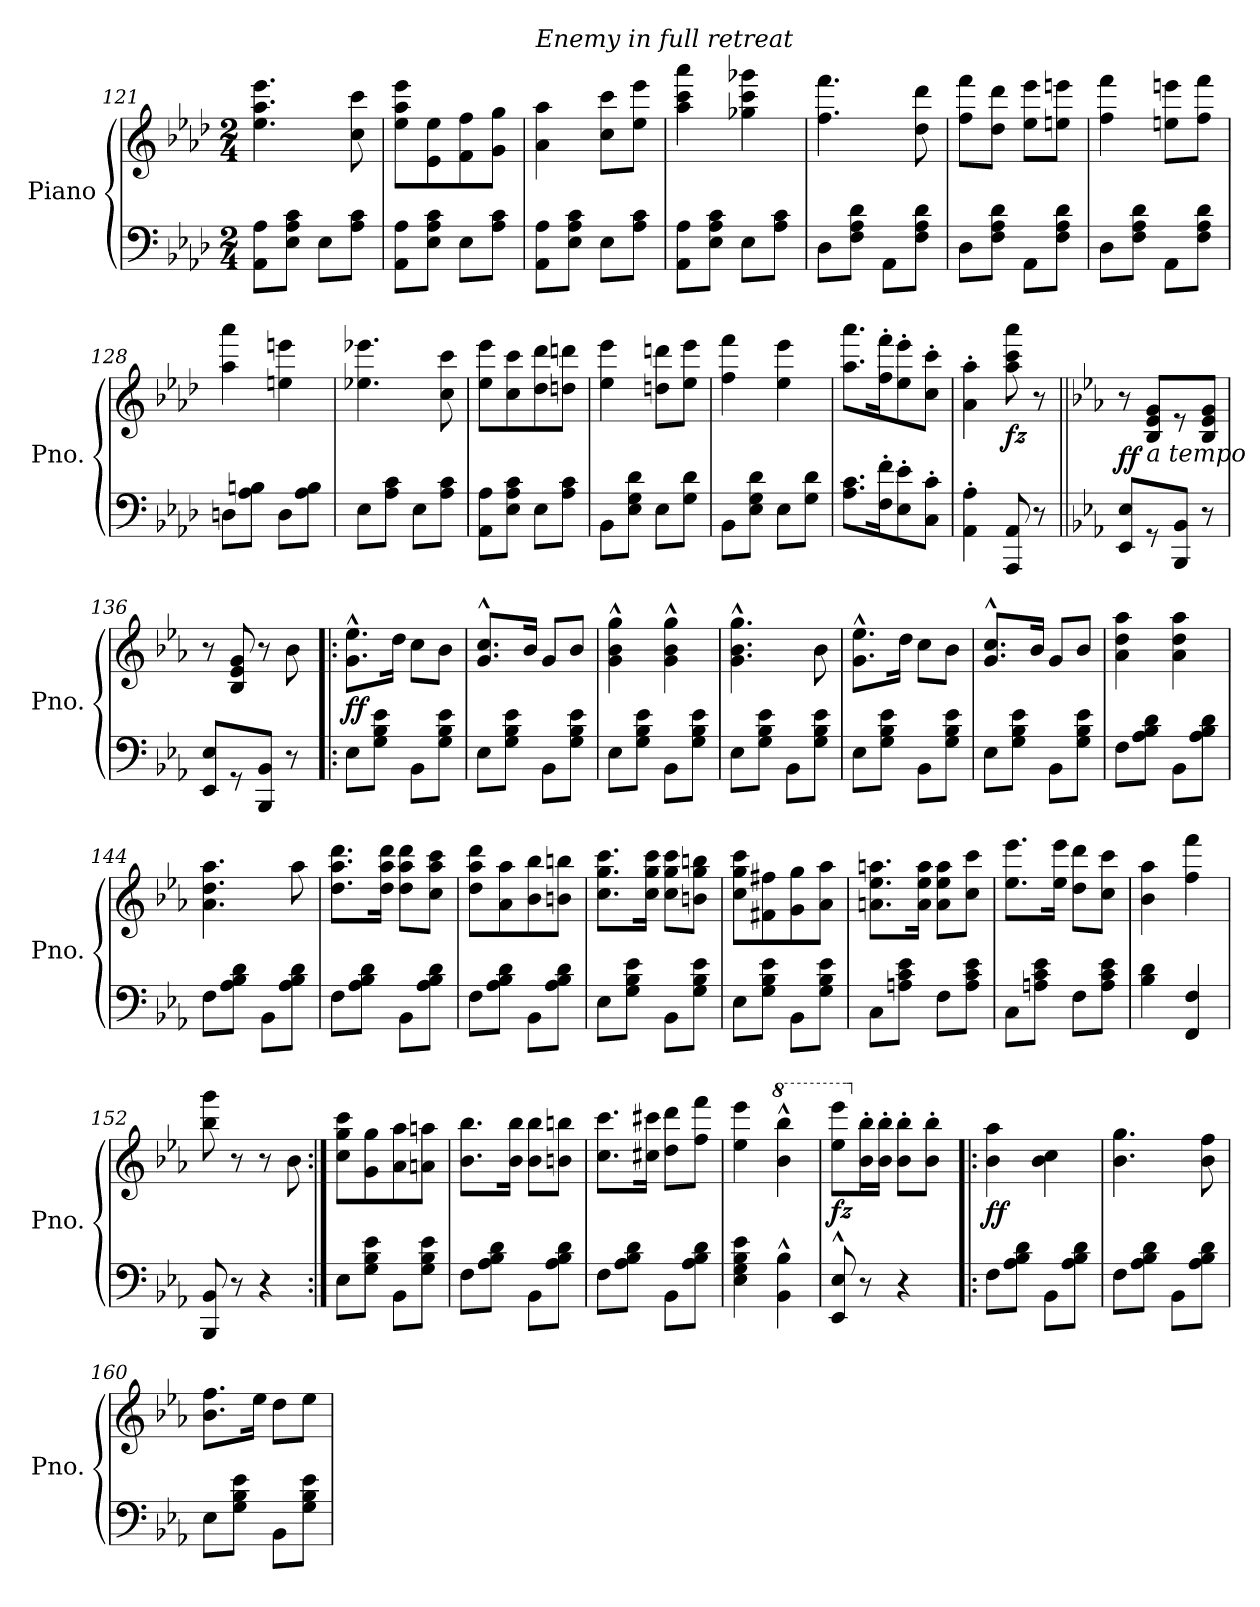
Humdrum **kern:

**kern	**kern	**dynam
*part1	*part1	*part1
*staff2	*staff1	*staff1/2
*I"Piano	*	*
*I'Pno.	*	*
*clefF4	*clefG2	*
*k[b-e-a-d-]	*k[b-e-a-d-]	*
*M2/4	*M2/4	*
=121	=121	=121
8AA-\ 8A-\L	4.ee-\ 4.aa-\ 4.eee-\	.
8E-\ 8A-\ 8c\J	.	.
8E-\L	.	.
8A-\ 8c\J	8cc\ 8ccc\	.
=122	=122	=122
8AA-\ 8A-\L	8ee-\ 8aa-\ 8eee-\L	.
8E-\ 8A-\ 8c\J	8e-\ 8ee-\	.
8E-\L	8f\ 8ff\	.
8A-\ 8c\J	8g\ 8gg\J	.
!!LO:PB:g=z
=123	=123	=123
!	!LO:TX:a:i:t=Enemy in full retreat	!
8AA-\ 8A-\L	4a-\ 4aa-\	.
8E-\ 8A-\ 8c\J	.	.
8E-\L	8cc\ 8ccc\L	.
8A-\ 8c\J	8ee-\ 8eee-\J	.
=124	=124	=124
8AA-\ 8A-\L	4aa-\ 4ccc\ 4aaa-\	.
8E-\ 8A-\ 8c\J	.	.
8E-\L	4gg-X\ 4ccc\ 4ggg-X\	.
8A-\ 8c\J	.	.
=125	=125	=125
8D-\L	4.ff\ 4.fff\	.
8F\ 8A-\ 8d-\J	.	.
8AA-\L	.	.
8F\ 8A-\ 8d-\J	8dd-\ 8ddd-\	.
=126	=126	=126
8D-\L	8ff\ 8fff\L	.
8F\ 8A-\ 8d-\J	8dd-\ 8ddd-\J	.
8AA-\L	8ee-\ 8eee-\L	.
8F\ 8A-\ 8d-\J	8een\ 8eeen\J	.
=127	=127	=127
8D-\L	4ff\ 4fff\	.
8F\ 8A-\ 8d-\J	.	.
8AA-\L	8een\ 8eeen\L	.
8F\ 8A-\ 8d-\J	8ff\ 8fff\J	.
=128	=128	=128
8Dn\L	4aa-\ 4aaa-\	.
8A-\ 8Bn\J	.	.
8D\L	4een\ 4eeen\	.
8A-\ 8B\J	.	.
!!LO:LB:g=z
=129	=129	=129
8E-\L	4.ee-X\ 4.eee-X\	.
8A-\ 8c\J	.	.
8E-\L	.	.
8A-\ 8c\J	8cc\ 8ccc\	.
=130	=130	=130
8AA-\ 8A-\L	8ee-\ 8eee-\L	.
8E-\ 8A-\ 8c\J	8cc\ 8ccc\	.
8E-\L	8dd-\ 8ddd-\	.
8A-\ 8c\J	8ddn\ 8dddn\J	.
=131	=131	=131
8BB-\L	4ee-\ 4eee-\	.
8E-\ 8G\ 8d-\J	.	.
8E-\L	8ddn\ 8dddn\L	.
8G\ 8d-\J	8ee-\ 8eee-\J	.
=132	=132	=132
8BB-\L	4ff\ 4fff\	.
8E-\ 8G\ 8d-\J	.	.
8E-\L	4ee-\ 4eee-\	.
8G\ 8d-\J	.	.
=133	=133	=133
8.A-\ 8.c\L	8.aa-\ 8.aaa-\L	.
16F\' 16f\'K	16ff\' 16fff\'K	.
8E-\' 8e-\'	8ee-\' 8eee-\'	.
8C\' 8c\'J	8cc\' 8ccc\'J	.
=134	=134	=134
4AA-\' 4A-\'	4a-\' 4aa-\'	.
!	!	!LO:DY:b
8AAA-/ 8AA-/	8aa-\ 8ccc\ 8aaa-\	fz
8r	8r	.
=135||	=135||	=135||
*k[b-e-a-]	*k[b-e-a-]	*
!	!	!LO:DY:b
8EE-/ 8E-/L	8r	ff
!	!LO:TX:b:i:t=a tempo	!
8r	8B-/ 8e-/ 8g/L	.
8BBB-/ 8BB-/J	8r	.
8r	8B-/ 8e-/ 8g/J	.
=136	=136	=136
8EE-/ 8E-/L	8r	.
8r	8B-/ 8e-/ 8g/	.
8BBB-/ 8BB-/J	8r	.
8r	8b-\	.
!!LO:LB:g=z
=137!|:	=137!|:	=137!|:
!	!	!LO:DY:b
8E-\L	8.g\^^ 8.ee-\^^L	ff
8G\ 8B-\ 8e-\J	.	.
.	16dd\Jk	.
8BB-\L	8cc\L	.
8G\ 8B-\ 8e-\J	8b-\J	.
=138	=138	=138
8E-\L	8.g/^^ 8.cc/^^L	.
8G\ 8B-\ 8e-\J	.	.
.	16b-/Jk	.
8BB-\L	8g/L	.
8G\ 8B-\ 8e-\J	8b-/J	.
=139	=139	=139
8E-\L	4g\^^ 4b-\^^ 4gg\^^	.
8G\ 8B-\ 8e-\J	.	.
8BB-\L	4g\^^ 4b-\^^ 4gg\^^	.
8G\ 8B-\ 8e-\J	.	.
=140	=140	=140
8E-\L	4.g\^^ 4.b-\^^ 4.gg\^^	.
8G\ 8B-\ 8e-\J	.	.
8BB-\L	.	.
8G\ 8B-\ 8e-\J	8b-\	.
=141	=141	=141
8E-\L	8.g\^^ 8.ee-\^^L	.
8G\ 8B-\ 8e-\J	.	.
.	16dd\Jk	.
8BB-\L	8cc\L	.
8G\ 8B-\ 8e-\J	8b-\J	.
=142	=142	=142
8E-\L	8.g/^^ 8.cc/^^L	.
8G\ 8B-\ 8e-\J	.	.
.	16b-/Jk	.
8BB-\L	8g/L	.
8G\ 8B-\ 8e-\J	8b-/J	.
=143	=143	=143
8F\L	4a-\ 4dd\ 4aa-\	.
8A-\ 8B-\ 8d\J	.	.
8BB-\L	4a-\ 4dd\ 4aa-\	.
8A-\ 8B-\ 8d\J	.	.
=144	=144	=144
8F\L	4.a-\ 4.dd\ 4.aa-\	.
8A-\ 8B-\ 8d\J	.	.
8BB-\L	.	.
8A-\ 8B-\ 8d\J	8aa-\	.
!!LO:LB:g=z
=145	=145	=145
8F\L	8.dd\ 8.aa-\ 8.ddd\L	.
8A-\ 8B-\ 8d\J	.	.
.	16dd\ 16aa-\ 16ddd\Jk	.
8BB-\L	8dd\ 8aa-\ 8ddd\L	.
8A-\ 8B-\ 8d\J	8cc\ 8aa-\ 8ccc\J	.
=146	=146	=146
8F\L	8dd\ 8aa-\ 8ddd\L	.
8A-\ 8B-\ 8d\J	8a-\ 8aa-\	.
8BB-\L	8b-\ 8bb-\	.
8A-\ 8B-\ 8d\J	8bn\ 8bbn\J	.
=147	=147	=147
8E-\L	8.cc\ 8.gg\ 8.ccc\L	.
8G\ 8B-\ 8e-\J	.	.
.	16cc\ 16gg\ 16ccc\Jk	.
8BB-\L	8cc\ 8gg\ 8ccc\L	.
8G\ 8B-\ 8e-\J	8bn\ 8gg\ 8bbn\J	.
=148	=148	=148
8E-\L	8cc\ 8gg\ 8ccc\L	.
8G\ 8B-\ 8e-\J	8f#X\ 8ff#X\	.
8BB-\L	8g\ 8gg\	.
8G\ 8B-\ 8e-\J	8a-\ 8aa-\J	.
=149	=149	=149
8C\L	8.an\ 8.ee-\ 8.aan\L	.
8An\ 8c\ 8e-\J	.	.
.	16a\ 16ee-\ 16aa\Jk	.
8F\L	8a\ 8ee-\ 8aa\L	.
8A\ 8c\ 8e-\J	8cc\ 8ccc\J	.
=150	=150	=150
8C\L	8.ee-\ 8.eee-\L	.
8An\ 8c\ 8e-\J	.	.
.	16ee-\ 16eee-\Jk	.
8F\L	8dd\ 8ddd\L	.
8A\ 8c\ 8e-\J	8cc\ 8ccc\J	.
=151	=151	=151
4B-\ 4d\	4b-\ 4aa-\	.
4FF/ 4F/	4ff\ 4fff\	.
!!LO:LB:g=z
=152	=152	=152
8BBB-/ 8BB-/	8bb-\ 8ggg\	.
8r	8r	.
4r	8r	.
.	8b-\	.
=153:|!	=153:|!	=153:|!
8E-\L	8cc\ 8gg\ 8ccc\L	.
8G\ 8B-\ 8e-\J	8g\ 8gg\	.
8BB-\L	8a-\ 8aa-\	.
8G\ 8B-\ 8e-\J	8an\ 8aan\J	.
=154	=154	=154
8F\L	8.b-\ 8.bb-\L	.
8A-\ 8B-\ 8d\J	.	.
.	16b-\ 16bb-\Jk	.
8BB-\L	8b-\ 8bb-\L	.
8A-\ 8B-\ 8d\J	8bn\ 8bbn\J	.
=155	=155	=155
8F\L	8.cc\ 8.ccc\L	.
8A-\ 8B-\ 8d\J	.	.
.	16cc#X\ 16ccc#X\Jk	.
8BB-\L	8dd\ 8ddd\L	.
8A-\ 8B-\ 8d\J	8ff\ 8fff\J	.
=156	=156	=156
4E-\ 4G\ 4B-\ 4e-\	4ee-\ 4eee-\	.
*	*8va	*
4BB-\^^ 4B-\^^	4bb-\^^ 4bbb-\^^	.
=157	=157	=157
!	!	!LO:DY:b
8EE-/^^ 8E-/^^	8eee-\ 8eeee-\L	fz
*	*X8va	*
8r	16b-\' 16bb-\'L	.
.	16b-\' 16bb-\'JJ	.
4r	8b-\' 8bb-\'L	.
.	8b-\' 8bb-\'J	.
=158!|:	=158!|:	=158!|:
!	!	!LO:DY:b
8F\L	4b-\ 4aa-\	ff
8A-\ 8B-\ 8d\J	.	.
8BB-\L	4b-\ 4cc\	.
8A-\ 8B-\ 8d\J	.	.
=159	=159	=159
8F\L	4.b-\ 4.gg\	.
8A-\ 8B-\ 8d\J	.	.
8BB-\L	.	.
8A-\ 8B-\ 8d\J	8b-\ 8ff\	.
!!LO:PB:g=z
=160	=160	=160
8E-\L	8.b-\ 8.ff\L	.
8G\ 8B-\ 8e-\J	.	.
.	16ee-\Jk	.
8BB-\L	8dd\L	.
8G\ 8B-\ 8e-\J	8ee-\J	.
=	=	=
*-	*-	*-
